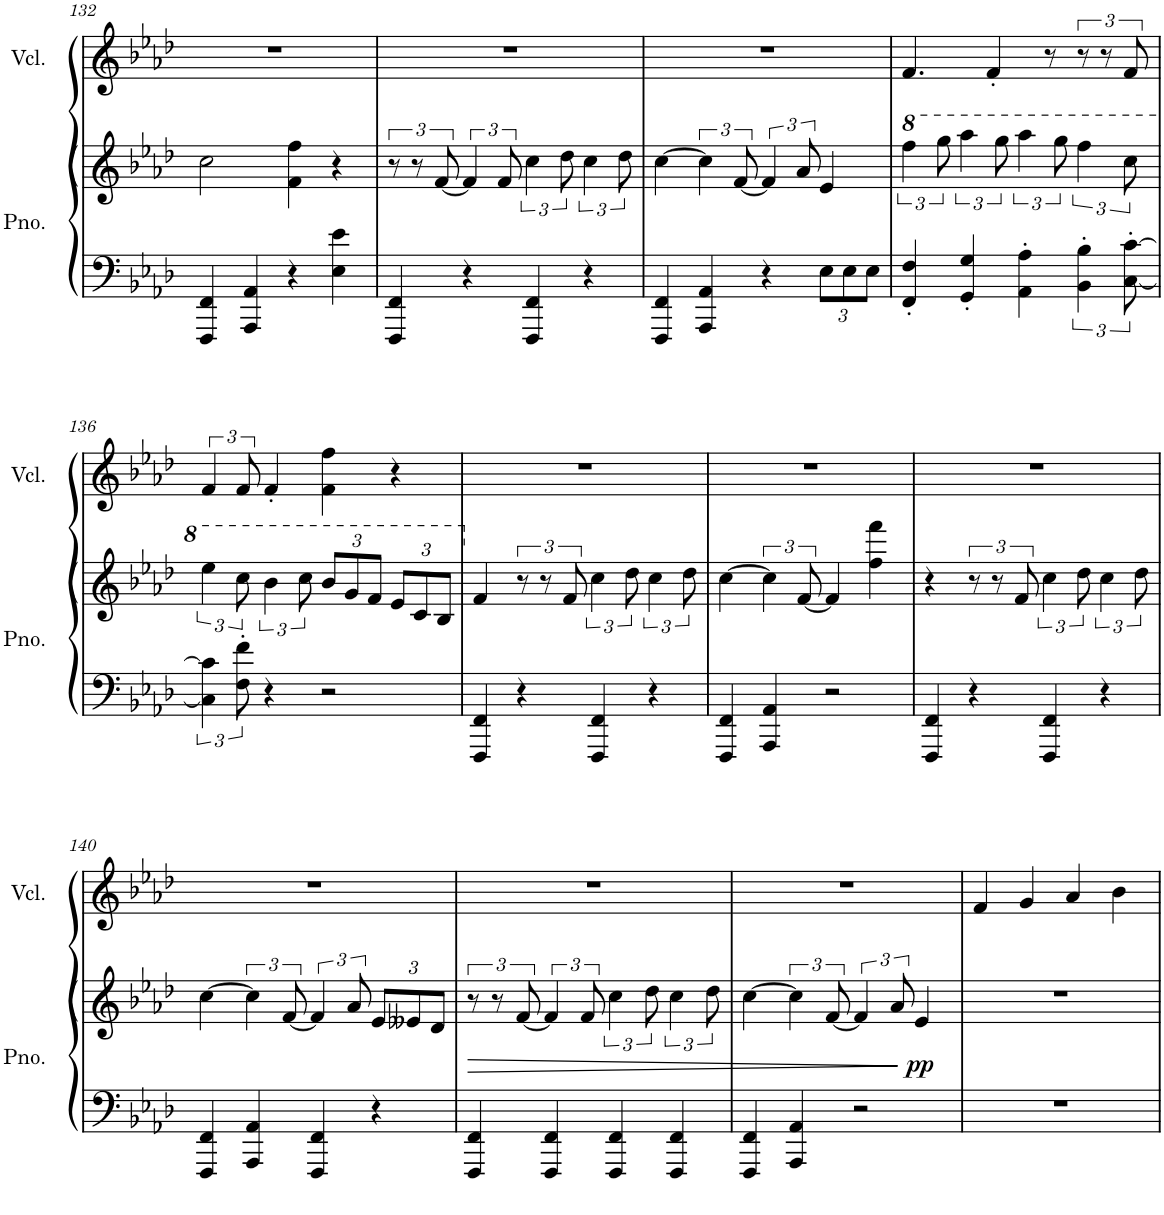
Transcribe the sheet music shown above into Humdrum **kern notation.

**kern	**kern	**dynam	**kern
*part2	*part2	*part2	*part1
*staff3	*staff2	*staff2/3	*staff1
*I"Piano	*	*	*I"Vocal
*I'Pno.	*	*	*I'Vcl.
!!LO:PB:g=z
*clefF4	*clefG2	*	*clefG2
*k[b-e-a-d-]	*k[b-e-a-d-]	*	*k[b-e-a-d-]
*M4/4	*M4/4	*	*M4/4
=132	=132	=132	=132
4FFF/ 4FF/	2cc\	.	1r
4AAA-/ 4AA-/	.	.	.
4r	4f\ 4ff\	.	.
4E-\ 4e-\	4r	.	.
=133	=133	=133	=133
4FFF/ 4FF/	12r	.	1r
.	12r	.	.
.	[4f/	.	.
4r	.	.	.
.	12f/	.	.
4FFF/ 4FF/	6cc\	.	.
.	12dd-\	.	.
4r	6cc\	.	.
.	12dd-\	.	.
=134	=134	=134	=134
4FFF/ 4FF/	[4cc\	.	1r
4AAA-/ 4AA-/	6cc\]	.	.
.	[4f/	.	.
4r	.	.	.
.	12a-/	.	.
*Xbrackettup	*	*	*
12E-\L	4e-/	.	.
12E-\	.	.	.
12E-\J	.	.	.
=135	=135	=135	=135
*	*8va	*	*
4FF/' 4F/'	6fff\	.	4.f/
.	12ggg\	.	.
4GG/' 4G/'	6aaa-\	.	.
.	.	.	4f'/
.	12ggg\	.	.
4AA-\' 4A-\'	6aaa-\	.	.
.	.	.	8r
.	12ggg\	.	.
*brackettup	*	*	*
6BB-\' 6B-\'	6fff\	.	12r
.	.	.	12r
[12C\' [12c\'	12ccc\	.	12f/
!!LO:LB:g=z
=136	=136	=136	=136
6C\] 6c\]	6eee-\	.	6f/
12F\' 12f\'	12ccc\	.	12f/
4r	6bb-\	.	4f'/
.	12ccc\	.	.
*	*Xbrackettup	*	*
2r	12bb-/L	.	4f\ 4ff\
.	12gg/	.	.
.	12ff/J	.	.
.	12ee-/L	.	4r
.	12cc/	.	.
.	12b-/J	.	.
=137	=137	=137	=137
*	*X8va	*	*
4FFF/ 4FF/	4f/	.	1r
*	*brackettup	*	*
4r	12r	.	.
.	12r	.	.
.	12f/	.	.
4FFF/ 4FF/	6cc\	.	.
.	12dd-\	.	.
4r	6cc\	.	.
.	12dd-\	.	.
=138	=138	=138	=138
4FFF/ 4FF/	[4cc\	.	1r
4AAA-/ 4AA-/	6cc\]	.	.
.	[12f/	.	.
2r	4f/]	.	.
.	4ff\ 4fff\	.	.
=139	=139	=139	=139
4FFF/ 4FF/	4r	.	1r
4r	12r	.	.
.	12r	.	.
.	12f/	.	.
4FFF/ 4FF/	6cc\	.	.
.	12dd-\	.	.
4r	6cc\	.	.
.	12dd-\	.	.
!!LO:LB:g=z
=140	=140	=140	=140
4FFF/ 4FF/	[4cc\	.	1r
4AAA-/ 4AA-/	6cc\]	.	.
.	[4f/	.	.
4FFF/ 4FF/	.	.	.
.	12a-/	.	.
4r	12e-/L	.	.
.	12e--X/	.	.
.	12d-/J	.	.
=141	=141	=141	=141
!	!	!LO:HP:b	!
4FFF/ 4FF/	12r	>	1r
.	12r	.	.
.	[4f/	.	.
4FFF/ 4FF/	.	.	.
.	12f/	.	.
4FFF/ 4FF/	6cc\	.	.
.	12dd-\	.	.
4FFF/ 4FF/	6cc\	.	.
.	12dd-\	.	.
=142	=142	=142	=142
4FFF/ 4FF/	[4cc\	.	1r
4AAA-/ 4AA-/	6cc\]	.	.
.	[4f/	.	.
2r	.	.	.
.	12a-/	.	.
!	!	!LO:DY:n=1:b	!
.	4e-/	] pp	.
=143	=143	=143	=143
1r	1r	.	4f/
.	.	.	4g/
.	.	.	4a-/
.	.	.	4b-\
=	=	=	=
*-	*-	*-	*-
